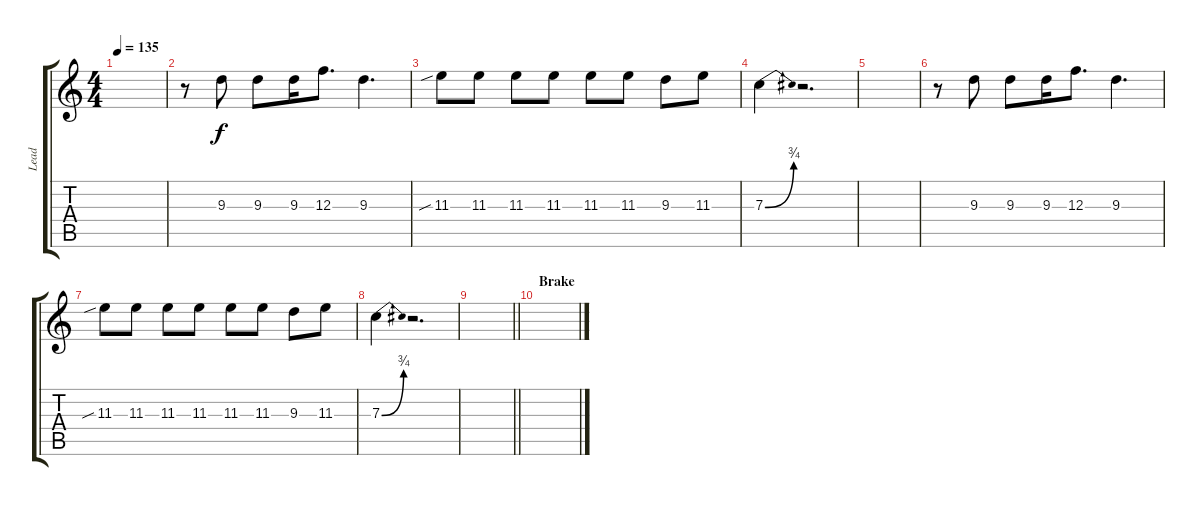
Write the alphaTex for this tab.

\track ("Lead" "Lead") {instrument distortionguitar}
\staff {score tabs}
\tuning (D4 A3 F3 C3 G2 D2) {hide}
\ts (4 4)
\tempo 135
\clef g2
\ks c
|
r.8 9.3.8 9.3.8 9.3.16 12.3.8{d} 9.3.4{d} |
11.3{sib}.8 11.3.8 11.3.8 11.3.8 11.3.8 11.3.8 9.3.8 11.3.8 |
7.3{be (bend 0 0 60 3)}.4 r.2{d} |
|
r.8 9.3.8 9.3.8 9.3.16 12.3.8{d} 9.3.4{d} |
11.3{sib}.8 11.3.8 11.3.8 11.3.8 11.3.8 11.3.8 9.3.8 11.3.8 |
7.3{be (bend 0 0 60 3)}.4 r.2{d} |
\barLineRight lightlight
|
\section ("" "Brake")
